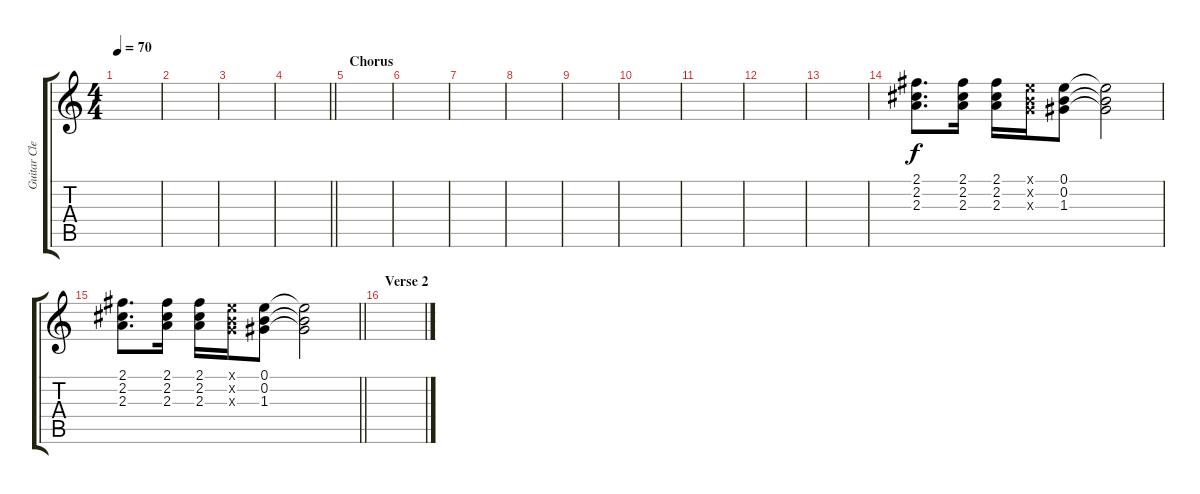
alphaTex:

\track ("Guitar Clean" "Guitar Cle") {instrument electricguitarclean}
\staff {score tabs}
\tuning (E4 B3 G3 D3 A2 E2) {hide}
\ts (4 4)
\tempo 70
\clef g2
\ks c
|
|
|
\barLineRight lightlight
|
\section ("" "Chorus")
|
|
|
|
|
|
|
|
|
(2.1 2.2 2.3).8{d} (2.1 2.2 2.3).16 (2.1 2.2 2.3).16 (0.1{x} 0.2{x} 0.3{x}).16 (0.1 0.2 1.3).8 (0.1{t} 0.2{t} 1.3{t}).2 |
\barLineRight lightlight
(2.1 2.2 2.3).8{d} (2.1 2.2 2.3).16 (2.1 2.2 2.3).16 (0.1{x} 0.2{x} 0.3{x}).16 (0.1 0.2 1.3).8 (0.1{t} 0.2{t} 1.3{t}).2 |
\section ("" "Verse 2")
